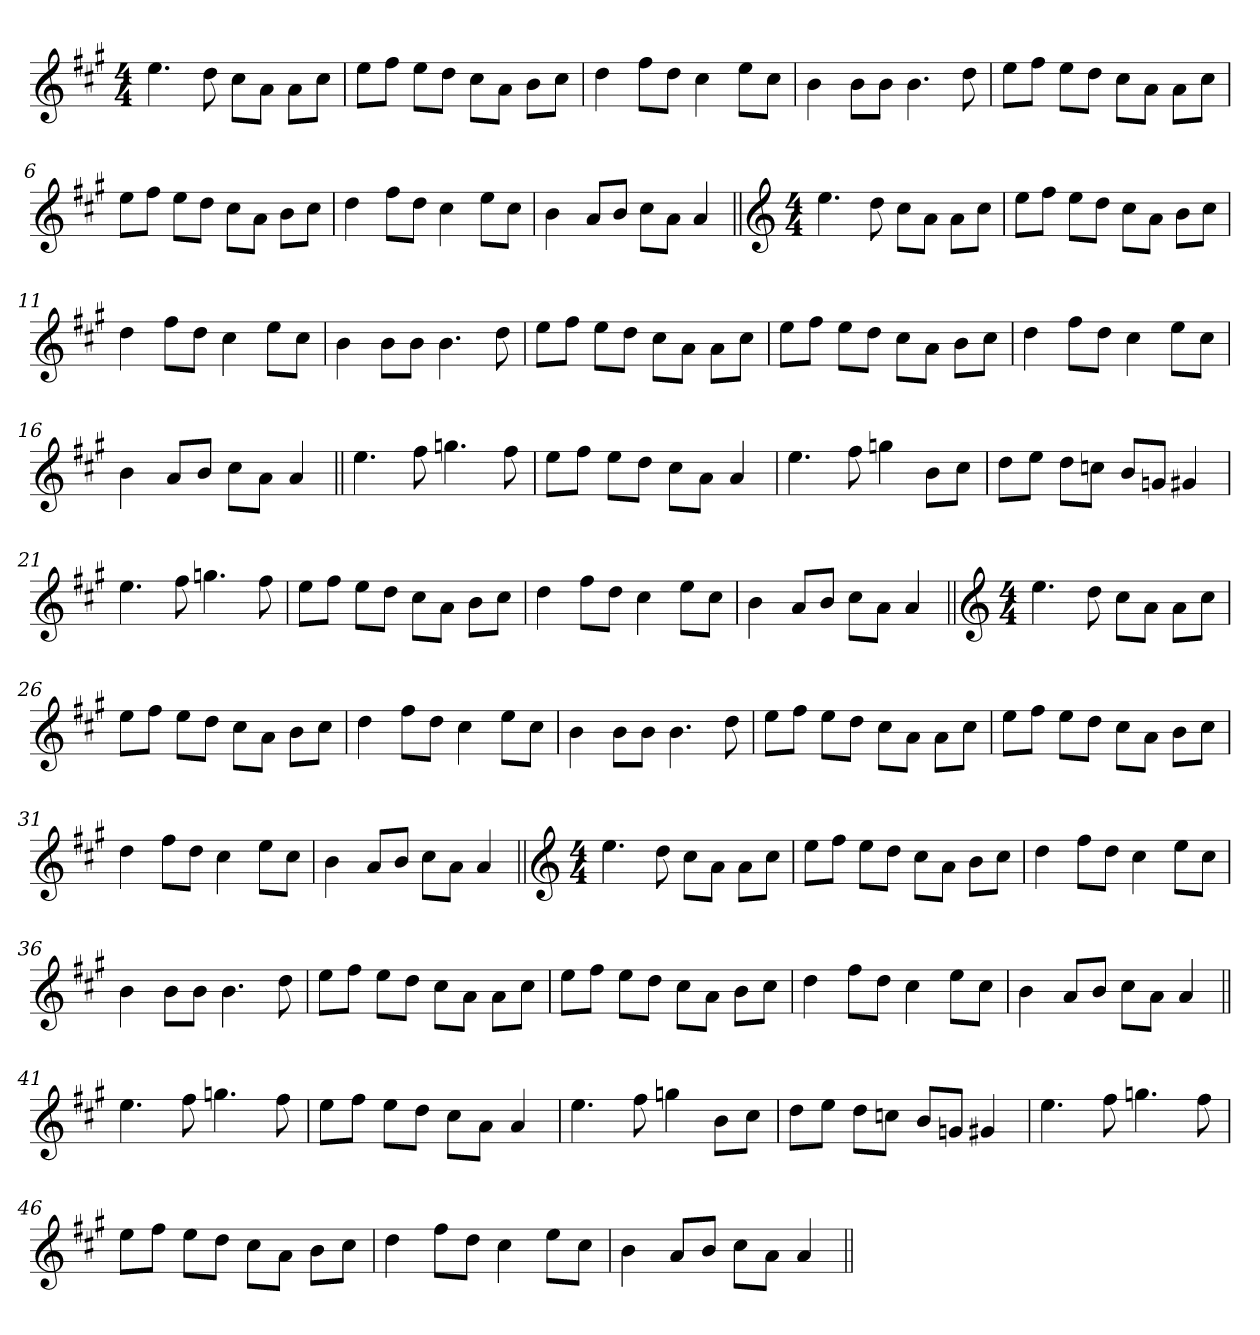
**kern
*part1
*staff1
*clefG2
*k[f#c#g#]
*A:
*M4/4
=1
4.ee\
8dd\
8cc#\L
8a\J
8a\L
8cc#\J
=2
8ee\L
8ff#\J
8ee\L
8dd\J
8cc#\L
8a\J
8b\L
8cc#\J
=3
4dd\
8ff#\L
8dd\J
4cc#\
8ee\L
8cc#\J
=4
4b\
8b\L
8b\J
4.b\
8dd\
=5
8ee\L
8ff#\J
8ee\L
8dd\J
8cc#\L
8a\J
8a\L
8cc#\J
!!LO:LB:g=z
=6
8ee\L
8ff#\J
8ee\L
8dd\J
8cc#\L
8a\J
8b\L
8cc#\J
=7
4dd\
8ff#\L
8dd\J
4cc#\
8ee\L
8cc#\J
=8
4b\
8a/L
8b/J
8cc#\L
8a\J
4a/
=9||
*clefG2
*M4/4
4.ee\
8dd\
8cc#\L
8a\J
8a\L
8cc#\J
=10
8ee\L
8ff#\J
8ee\L
8dd\J
8cc#\L
8a\J
8b\L
8cc#\J
!!LO:LB:g=z
=11
4dd\
8ff#\L
8dd\J
4cc#\
8ee\L
8cc#\J
=12
4b\
8b\L
8b\J
4.b\
8dd\
=13
8ee\L
8ff#\J
8ee\L
8dd\J
8cc#\L
8a\J
8a\L
8cc#\J
=14
8ee\L
8ff#\J
8ee\L
8dd\J
8cc#\L
8a\J
8b\L
8cc#\J
=15
4dd\
8ff#\L
8dd\J
4cc#\
8ee\L
8cc#\J
=16
4b\
8a/L
8b/J
8cc#\L
8a\J
4a/
!!LO:LB:g=z
=17||
4.ee\
8ff#\
4.ggn\
8ff#\
=18
8ee\L
8ff#\J
8ee\L
8dd\J
8cc#\L
8a\J
4a/
=19
4.ee\
8ff#\
4ggn\
8b\L
8cc#\J
=20
8dd\L
8ee\J
8dd\L
8ccn\J
8b/L
8gn/J
4g#X/
=21
4.ee\
8ff#\
4.ggn\
8ff#\
=22
8ee\L
8ff#\J
8ee\L
8dd\J
8cc#\L
8a\J
8b\L
8cc#\J
!!LO:LB:g=z
=23
4dd\
8ff#\L
8dd\J
4cc#\
8ee\L
8cc#\J
=24
4b\
8a/L
8b/J
8cc#\L
8a\J
4a/
=25||
*clefG2
*M4/4
4.ee\
8dd\
8cc#\L
8a\J
8a\L
8cc#\J
=26
8ee\L
8ff#\J
8ee\L
8dd\J
8cc#\L
8a\J
8b\L
8cc#\J
=27
4dd\
8ff#\L
8dd\J
4cc#\
8ee\L
8cc#\J
=28
4b\
8b\L
8b\J
4.b\
8dd\
!!LO:LB:g=z
=29
8ee\L
8ff#\J
8ee\L
8dd\J
8cc#\L
8a\J
8a\L
8cc#\J
=30
8ee\L
8ff#\J
8ee\L
8dd\J
8cc#\L
8a\J
8b\L
8cc#\J
=31
4dd\
8ff#\L
8dd\J
4cc#\
8ee\L
8cc#\J
=32
4b\
8a/L
8b/J
8cc#\L
8a\J
4a/
=33||
*clefG2
*M4/4
4.ee\
8dd\
8cc#\L
8a\J
8a\L
8cc#\J
!!LO:LB:g=z
=34
8ee\L
8ff#\J
8ee\L
8dd\J
8cc#\L
8a\J
8b\L
8cc#\J
=35
4dd\
8ff#\L
8dd\J
4cc#\
8ee\L
8cc#\J
=36
4b\
8b\L
8b\J
4.b\
8dd\
=37
8ee\L
8ff#\J
8ee\L
8dd\J
8cc#\L
8a\J
8a\L
8cc#\J
=38
8ee\L
8ff#\J
8ee\L
8dd\J
8cc#\L
8a\J
8b\L
8cc#\J
=39
4dd\
8ff#\L
8dd\J
4cc#\
8ee\L
8cc#\J
!!LO:LB:g=z
=40
4b\
8a/L
8b/J
8cc#\L
8a\J
4a/
=41||
4.ee\
8ff#\
4.ggn\
8ff#\
=42
8ee\L
8ff#\J
8ee\L
8dd\J
8cc#\L
8a\J
4a/
=43
4.ee\
8ff#\
4ggn\
8b\L
8cc#\J
=44
8dd\L
8ee\J
8dd\L
8ccn\J
8b/L
8gn/J
4g#X/
=45
4.ee\
8ff#\
4.ggn\
8ff#\
!!LO:LB:g=z
=46
8ee\L
8ff#\J
8ee\L
8dd\J
8cc#\L
8a\J
8b\L
8cc#\J
=47
4dd\
8ff#\L
8dd\J
4cc#\
8ee\L
8cc#\J
=48
4b\
8a/L
8b/J
8cc#\L
8a\J
4a/
=||
*-
